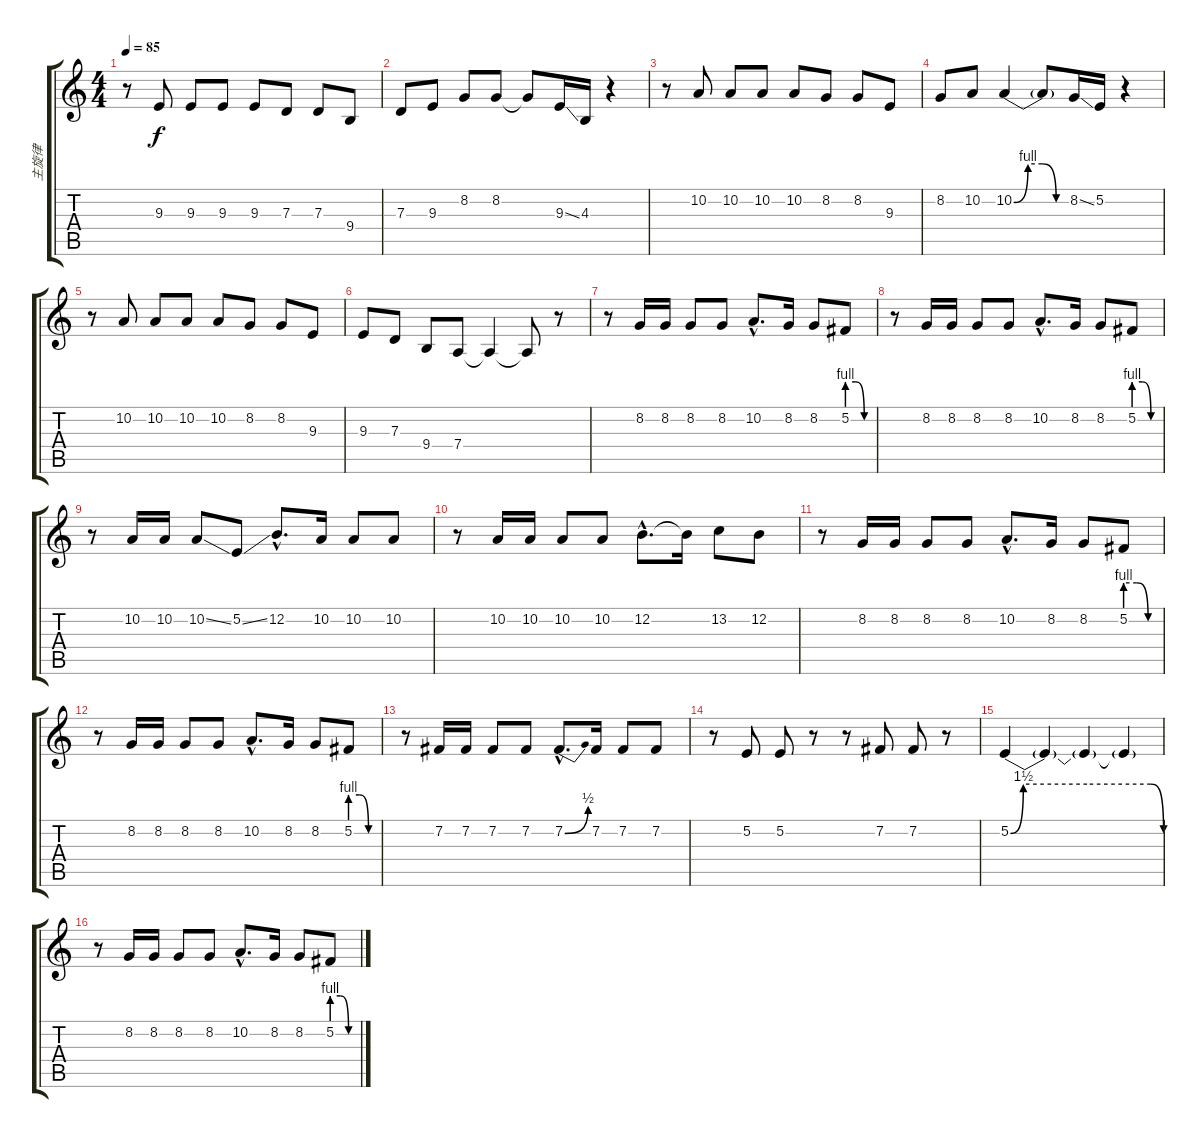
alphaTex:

\track ("主旋律" "主旋律") {instrument voiceoohs}
\staff {score tabs}
\tuning (E4 B3 G3 D3 A2 E2) {hide}
\ts (4 4)
\tempo 85
\clef g2
\ks c
r.8{dy f} 9.3.8 9.3.8 9.3.8 9.3.8 7.3.8 7.3.8 9.4.8 |
7.3.8 9.3.8 8.2.8 8.2.8 8.2{t}.8 9.3{ss}.16 4.3.16 r.4 |
r.8 10.2.8 10.2.8 10.2.8 10.2.8 8.2.8 8.2.8 9.3.8 |
8.2.8 10.2.8 10.2{be (custom 0 0 15 4 30 4 45 0 60 0)}.4 10.2{t}.8 8.2{ss}.16 5.2.16 r.4 |
r.8 10.2.8 10.2.8 10.2.8 10.2.8 8.2.8 8.2.8 9.3.8 |
9.3.8 7.3.8 9.4.8 7.4.8 7.4{t}.4 7.4{t}.8 r.8 |
r.8 8.2.16 8.2.16 8.2.8 8.2.8 10.2{hac}.8{d} 8.2.16 8.2.8 5.2{be (custom 0 4 20 4 40 0 60 0)}.8 |
r.8 8.2.16 8.2.16 8.2.8 8.2.8 10.2{hac}.8{d} 8.2.16 8.2.8 5.2{be (custom 0 4 20 4 40 0 60 0)}.8 |
r.8 10.2.16 10.2.16 10.2{ss}.8 5.2{ss}.8 12.2{hac}.8{d} 10.2.16 10.2.8 10.2.8 |
r.8 10.2.16 10.2.16 10.2.8 10.2.8 12.2{hac}.8{d} 12.2{t}.16 13.2.8 12.2.8 |
r.8 8.2.16 8.2.16 8.2.8 8.2.8 10.2{hac}.8{d} 8.2.16 8.2.8 5.2{be (custom 0 4 20 4 40 0 60 0)}.8 |
r.8 8.2.16 8.2.16 8.2.8 8.2.8 10.2{hac}.8{d} 8.2.16 8.2.8 5.2{be (custom 0 4 20 4 40 0 60 0)}.8 |
r.8 7.2.16 7.2.16 7.2.8 7.2.8 7.2{be (bend 0 0 60 2) hac}.8{d} 7.2.16 7.2.8 7.2.8 |
r.8 5.2.8 5.2.8 r.8 r.8 7.2.8 7.2.8 r.8 |
5.2{be (custom 0 0 5 6 30 6 55 6 60 0)}.4 5.2{t}.4 5.2{t}.4 5.2{t}.4 |
r.8 8.2.16 8.2.16 8.2.8 8.2.8 10.2{hac}.8{d} 8.2.16 8.2.8 5.2{be (custom 0 4 20 4 40 0 60 0)}.8
